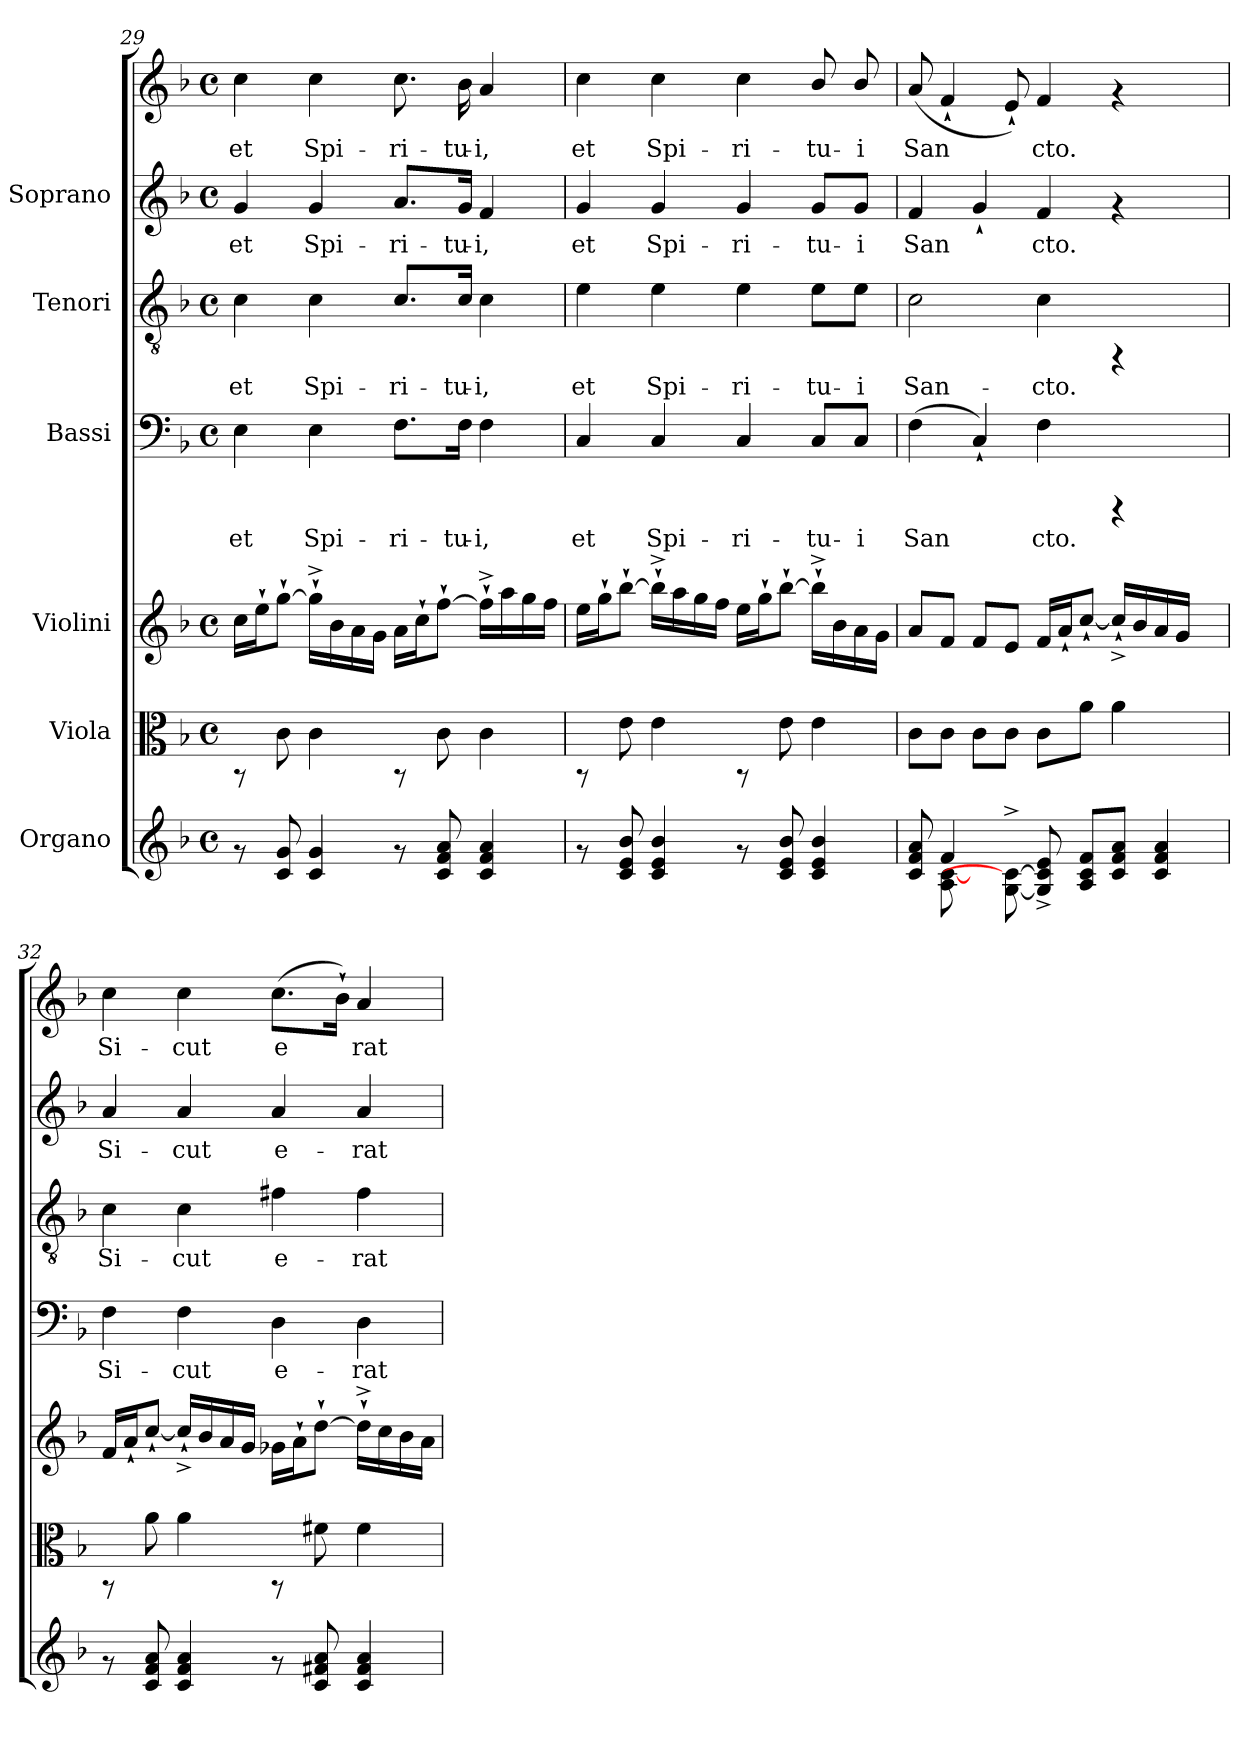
**kern	**kern	**kern	**kern	**text	**kern	**text	**kern	**text	**kern	**text
*part6	*part5	*part4	*part3	*part3	*part2	*part2	*part1	*part1	*part1	*part1
*staff7	*staff6	*staff5	*staff4	*staff4	*staff3	*staff3	*staff2	*staff2	*staff1	*staff1
*I"Organo	*I"Viola	*I"Violini	*I"Bassi	*	*I"Tenori	*	*I"Soprano	*	*	*
*clefG2	*clefC3	*clefG2	*clefF4	*	*clefGv2	*	*clefG2	*	*clefG2	*
*k[b-]	*k[b-]	*k[b-]	*k[b-]	*	*k[b-]	*	*k[b-]	*	*k[b-]	*
*F:	*F:	*F:	*F:	*	*F:	*	*F:	*	*F:	*
*M4/4	*M4/4	*M4/4	*M4/4	*	*M4/4	*	*M4/4	*	*M4/4	*
*met(c)	*met(c)	*met(c)	*met(c)	*	*met(c)	*	*met(c)	*	*met(c)	*
=29	=29	=29	=29	=29	=29	=29	=29	=29	=29	=29
!	!	!	!	!LO:LY:b	!	!LO:LY:b	!	!LO:LY:b	!	!LO:LY:b
8rf	8rAA	16cc\L	4E\	et	4c\	et	4g/	et	4cc\	et
.	.	16ee`>\	.	.	.	.	.	.	.	.
8g/ 8c/	8c\	[>8gg`>\J	.	.	.	.	.	.	.	.
!	!	!	!	!LO:LY:b	!	!LO:LY:b	!	!LO:LY:b	!	!LO:LY:b
4g/ 4c/	4c\	16gg^>`>\L]	4E\	Spi-	4c\	Spi-	4g/	Spi-	4cc\	Spi-
.	.	16b-\	.	.	.	.	.	.	.	.
.	.	16a\	.	.	.	.	.	.	.	.
.	.	16g\J	.	.	.	.	.	.	.	.
!	!	!	!	!LO:LY:b	!	!LO:LY:b	!	!LO:LY:b	!	!LO:LY:b
8rf	8rAA	16a\L	8.F\L	-ri-	8.c/L	-ri-	8.a/L	-ri-	8.cc\	-ri-
.	.	16cc`>\	.	.	.	.	.	.	.	.
8a/ 8f/ 8c/	8c\	[>8ff`>\J	.	.	.	.	.	.	.	.
!	!	!	!	!LO:LY:b	!	!LO:LY:b	!	!LO:LY:b	!	!LO:LY:b
.	.	.	16F\Jk	-tu-	16c/Jk	-tu-	16g/Jk	-tu-	16b-\	-tu-
!	!	!	!	!LO:LY:b	!	!LO:LY:b	!	!LO:LY:b	!	!LO:LY:b
4a/ 4f/ 4c/	4c\	16ff^>`>\L]	4F\	-i,	4c\	-i,	4f/	-i,	4a/	-i,
.	.	16aa\	.	.	.	.	.	.	.	.
.	.	16gg\	.	.	.	.	.	.	.	.
.	.	16ff\J	.	.	.	.	.	.	.	.
=30	=30	=30	=30	=30	=30	=30	=30	=30	=30	=30
!	!	!	!	!LO:LY:b	!	!LO:LY:b	!	!LO:LY:b	!	!LO:LY:b
8rf	8rAA	16ee\L	4C/	et	4e\	et	4g/	et	4cc\	et
.	.	16gg`>\	.	.	.	.	.	.	.	.
8b-/ 8e/ 8c/	8e\	[>8bb-`>\J	.	.	.	.	.	.	.	.
!	!	!	!	!LO:LY:b	!	!LO:LY:b	!	!LO:LY:b	!	!LO:LY:b
4b-/ 4e/ 4c/	4e\	16bb-^>`>\L]	4C/	Spi-	4e\	Spi-	4g/	Spi-	4cc\	Spi-
.	.	16aa\	.	.	.	.	.	.	.	.
.	.	16gg\	.	.	.	.	.	.	.	.
.	.	16ff\J	.	.	.	.	.	.	.	.
!	!	!	!	!LO:LY:b	!	!LO:LY:b	!	!LO:LY:b	!	!LO:LY:b
8rf	8rAA	16ee\L	4C/	-ri-	4e\	-ri-	4g/	-ri-	4cc\	-ri-
.	.	16gg`>\	.	.	.	.	.	.	.	.
8b-/ 8e/ 8c/	8e\	[>8bb-`>\J	.	.	.	.	.	.	.	.
!	!	!	!	!LO:LY:b	!	!LO:LY:b	!	!LO:LY:b	!	!LO:LY:b
4b-/ 4e/ 4c/	4e\	16bb-^>`>\L]	8C/L	-tu-	8e\L	-tu-	8g/L	-tu-	8b-/	-tu-
.	.	16b-\	.	.	.	.	.	.	.	.
!	!	!	!	!LO:LY:b	!	!LO:LY:b	!	!LO:LY:b	!	!LO:LY:b
.	.	16a\	8C/J	-i	8e\J	-i	8g/J	-i	8b-/	-i
.	.	16g\J	.	.	.	.	.	.	.	.
!!LO:PB:g=z
=31	=31	=31	=31	=31	=31	=31	=31	=31	=31	=31
*^	*	*	*	*	*	*	*	*	*	*
!	!	!	!	!	!LO:LY:b	!	!LO:LY:b	!	!LO:LY:b	!	!LO:LY:b
8a/ 8f/ 8c/	8ryy	8c\L	8a/L	(>4F\	San-	2c\	San-	4f/	San-	(>8a/	San-
!	!	!	!	!	!	!	!	!	!	!	!LO:LY:b
4f/	[>8c\ 8A\	8c\J	8f/J	.	.	.	.	.	.	4f`</	-
!	!	!	!	!	!LO:LY:b	!	!	!	!LO:LY:b	!	!
.	2..ryy	8c\L	8f/L	4C`</)	-	.	.	4g`</	-	.	.
!	!	!	!	!	!	!	!	!	!	!	!LO:LY:b
8c\_>^> [>8G\^>	.	8c\J	8e/J	.	.	.	.	.	.	8e`</)	.
!	!	!	!	!	!LO:LY:b	!	!LO:LY:b	!	!LO:LY:b	!	!LO:LY:b
8e/^< 8c/]^< 8G/]^<	.	8c\L	16f/L	4F\	cto.	4c\	-cto.	4f/	cto.	4f/	cto.
.	.	.	16a`</	.	.	.	.	.	.	.	.
8f/ 8c/ 8A/L	.	8a\J	[<8cc`</J	.	.	.	.	.	.	.	.
8a/ 8f/ 8c/J	.	4a\	16cc^>`</L]	4rCCC	.	4rFF	.	4rf	.	4rf	.
.	.	.	16b-/	.	.	.	.	.	.	.	.
4a/ 4f/ 4c/	.	.	16a/	.	.	.	.	.	.	.	.
.	.	.	16g/J	.	.	.	.	.	.	.	.
.	.	8ryy	8ryy	8ryy	.	8ryy	.	8ryy	.	8ryy	.
*v	*v	*	*	*	*	*	*	*	*	*	*
=32	=32	=32	=32	=32	=32	=32	=32	=32	=32	=32
!	!	!	!	!LO:LY:b	!	!LO:LY:b	!	!LO:LY:b	!	!LO:LY:b
8rf	8rAA	16f/L	4F\	Si-	4c\	Si-	4a/	Si-	4cc\	Si-
.	.	16a`</	.	.	.	.	.	.	.	.
8a/ 8f/ 8c/	8a\	[<8cc`</J	.	.	.	.	.	.	.	.
!	!	!	!	!LO:LY:b	!	!LO:LY:b	!	!LO:LY:b	!	!LO:LY:b
4a/ 4f/ 4c/	4a\	16cc^>`</L]	4F\	-cut	4c\	-cut	4a/	-cut	4cc\	-cut
.	.	16b-/	.	.	.	.	.	.	.	.
.	.	16a/	.	.	.	.	.	.	.	.
.	.	16g/J	.	.	.	.	.	.	.	.
!	!	!	!	!LO:LY:b	!	!LO:LY:b	!	!LO:LY:b	!	!LO:LY:b
8rf	8rAA	16g-X\L	4D\	e-	4f#X\	e-	4a/	e-	(>8.cc\L	e-
.	.	16a`>\	.	.	.	.	.	.	.	.
8a/ 8f#X/ 8c/	8f#X\	[>8dd`>\J	.	.	.	.	.	.	.	.
!	!	!	!	!	!	!	!	!	!	!LO:LY:b
.	.	.	.	.	.	.	.	.	16b-`>\J)	-
!	!	!	!	!LO:LY:b	!	!LO:LY:b	!	!LO:LY:b	!	!LO:LY:b
4a/ 4f#/ 4c/	4f#\	16dd^>`>\L]	4D\	-rat	4f#\	-rat	4a/	-rat	4a/	rat
.	.	16cc\	.	.	.	.	.	.	.	.
.	.	16b-\	.	.	.	.	.	.	.	.
.	.	16a\J	.	.	.	.	.	.	.	.
=	=	=	=	=	=	=	=	=	=	=
*-	*-	*-	*-	*-	*-	*-	*-	*-	*-	*-
